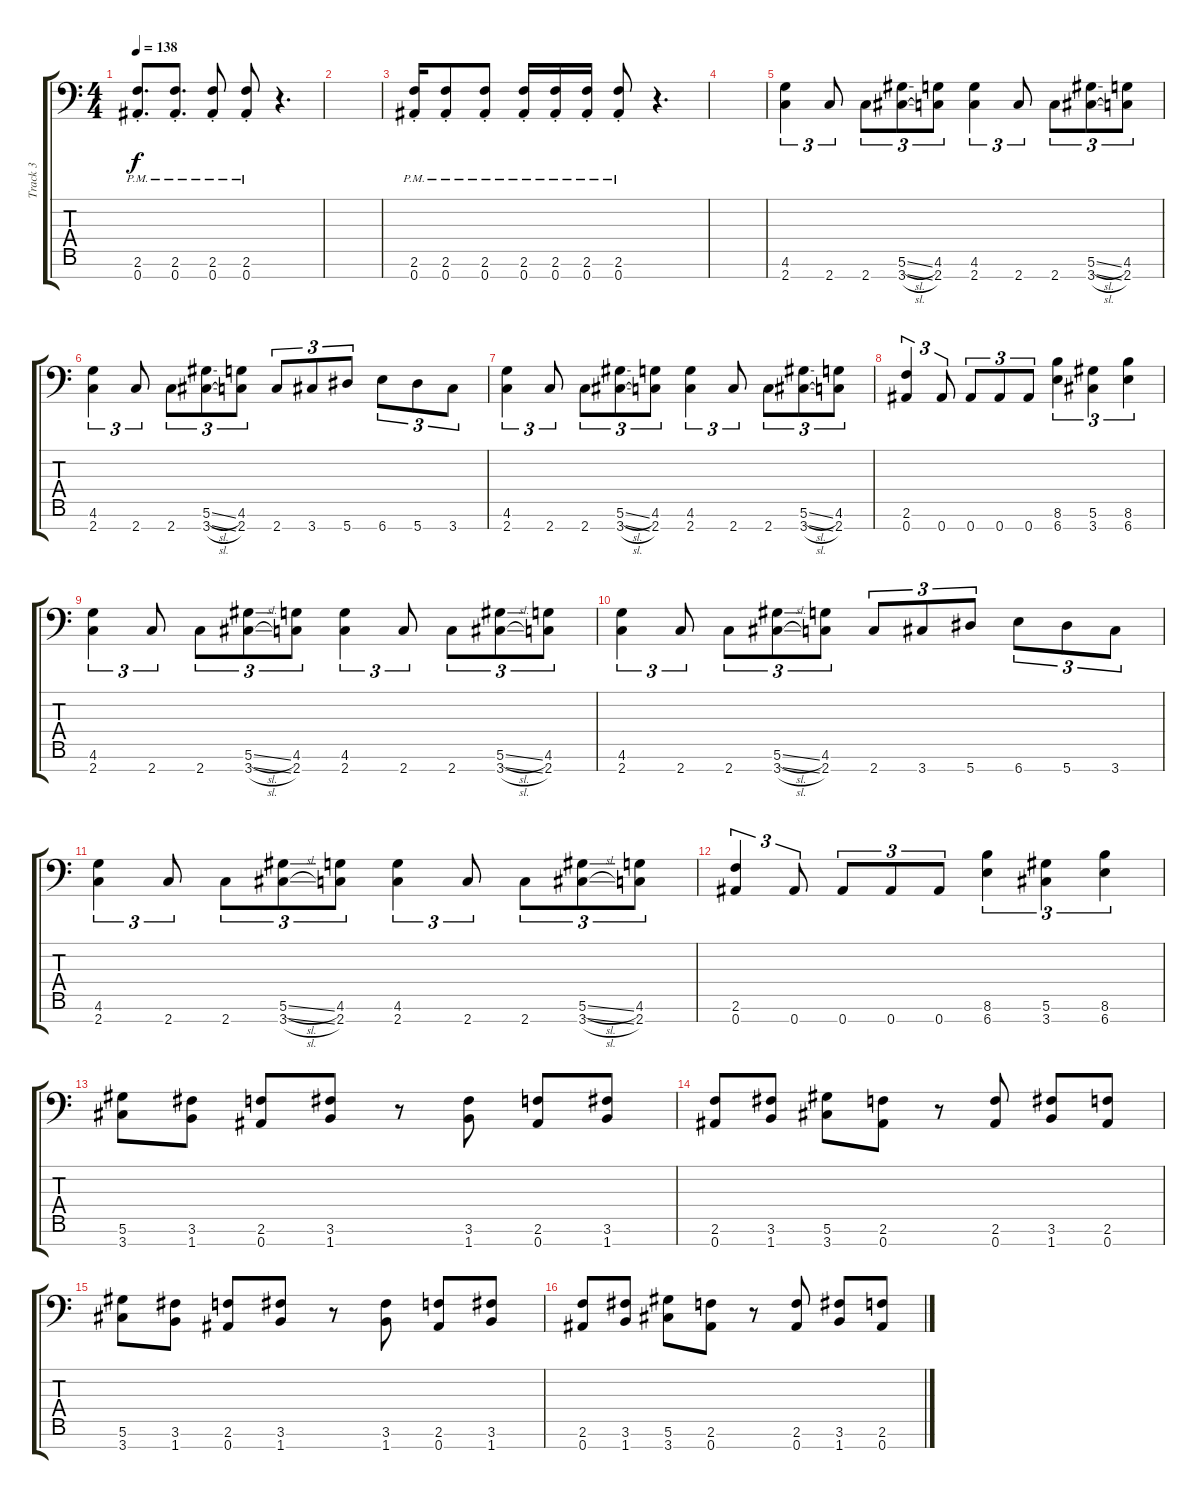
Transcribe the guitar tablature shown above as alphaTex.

\track ("Track 3" "Track 3") {instrument distortionguitar}
\staff {score tabs}
\tuning (Eb4 Bb3 Gb3 Db3 Ab2 Eb2 Bb1) {hide}
\ts (4 4)
\tempo 138
\clef f4
\ks c
(2.6{pm st} 0.7{pm st}).8{d dy f} (2.6{pm st} 0.7{pm st}).8{d} (2.6{pm st} 0.7{pm st}).8 (2.6{pm st} 0.7{pm st}).8 r.4{d} |
|
(2.6{pm st} 0.7{pm st}).16 (2.6{pm st} 0.7{pm st}).8 (2.6{pm st} 0.7{pm st}).8 (2.6{pm st} 0.7{pm st}).16 (2.6{pm st} 0.7{pm st}).16 (2.6{pm st} 0.7{pm st}).16 (2.6{pm st} 0.7{pm st}).8 r.4{d} |
|
(4.6 2.7).4{tu (3 2)} 2.7.8{tu (3 2)} 2.7.8{tu (3 2)} (5.6{sl} 3.7{sl}).8{tu (3 2)} (4.6 2.7).8{tu (3 2)} (4.6 2.7).4{tu (3 2)} 2.7.8{tu (3 2)} 2.7.8{tu (3 2)} (5.6{sl} 3.7{sl}).8{tu (3 2)} (4.6 2.7).8{tu (3 2)} |
(4.6 2.7).4{tu (3 2)} 2.7.8{tu (3 2)} 2.7.8{tu (3 2)} (5.6{sl} 3.7{sl}).8{tu (3 2)} (4.6 2.7).8{tu (3 2)} 2.7.8{tu (3 2)} 3.7.8{tu (3 2)} 5.7.8{tu (3 2)} 6.7.8{tu (3 2)} 5.7.8{tu (3 2)} 3.7.8{tu (3 2)} |
(4.6 2.7).4{tu (3 2)} 2.7.8{tu (3 2)} 2.7.8{tu (3 2)} (5.6{sl} 3.7{sl}).8{tu (3 2)} (4.6 2.7).8{tu (3 2)} (4.6 2.7).4{tu (3 2)} 2.7.8{tu (3 2)} 2.7.8{tu (3 2)} (5.6{sl} 3.7{sl}).8{tu (3 2)} (4.6 2.7).8{tu (3 2)} |
(2.6 0.7).4{tu (3 2)} 0.7.8{tu (3 2)} 0.7.8{tu (3 2)} 0.7.8{tu (3 2)} 0.7.8{tu (3 2)} (8.6 6.7).4{tu (3 2)} (5.6 3.7).4{tu (3 2)} (8.6 6.7).4{tu (3 2)} |
(4.6 2.7).4{tu (3 2)} 2.7.8{tu (3 2)} 2.7.8{tu (3 2)} (5.6{sl} 3.7{sl}).8{tu (3 2)} (4.6 2.7).8{tu (3 2)} (4.6 2.7).4{tu (3 2)} 2.7.8{tu (3 2)} 2.7.8{tu (3 2)} (5.6{sl} 3.7{sl}).8{tu (3 2)} (4.6 2.7).8{tu (3 2)} |
(4.6 2.7).4{tu (3 2)} 2.7.8{tu (3 2)} 2.7.8{tu (3 2)} (5.6{sl} 3.7{sl}).8{tu (3 2)} (4.6 2.7).8{tu (3 2)} 2.7.8{tu (3 2)} 3.7.8{tu (3 2)} 5.7.8{tu (3 2)} 6.7.8{tu (3 2)} 5.7.8{tu (3 2)} 3.7.8{tu (3 2)} |
(4.6 2.7).4{tu (3 2)} 2.7.8{tu (3 2)} 2.7.8{tu (3 2)} (5.6{sl} 3.7{sl}).8{tu (3 2)} (4.6 2.7).8{tu (3 2)} (4.6 2.7).4{tu (3 2)} 2.7.8{tu (3 2)} 2.7.8{tu (3 2)} (5.6{sl} 3.7{sl}).8{tu (3 2)} (4.6 2.7).8{tu (3 2)} |
(2.6 0.7).4{tu (3 2)} 0.7.8{tu (3 2)} 0.7.8{tu (3 2)} 0.7.8{tu (3 2)} 0.7.8{tu (3 2)} (8.6 6.7).4{tu (3 2)} (5.6 3.7).4{tu (3 2)} (8.6 6.7).4{tu (3 2)} |
(5.6 3.7).8 (3.6 1.7).8 (2.6 0.7).8 (3.6 1.7).8 r.8 (3.6 1.7).8 (2.6 0.7).8 (3.6 1.7).8 |
(2.6 0.7).8 (3.6 1.7).8 (5.6 3.7).8 (2.6 0.7).8 r.8 (2.6 0.7).8 (3.6 1.7).8 (2.6 0.7).8 |
(5.6 3.7).8 (3.6 1.7).8 (2.6 0.7).8 (3.6 1.7).8 r.8 (3.6 1.7).8 (2.6 0.7).8 (3.6 1.7).8 |
(2.6 0.7).8 (3.6 1.7).8 (5.6 3.7).8 (2.6 0.7).8 r.8 (2.6 0.7).8 (3.6 1.7).8 (2.6 0.7).8
